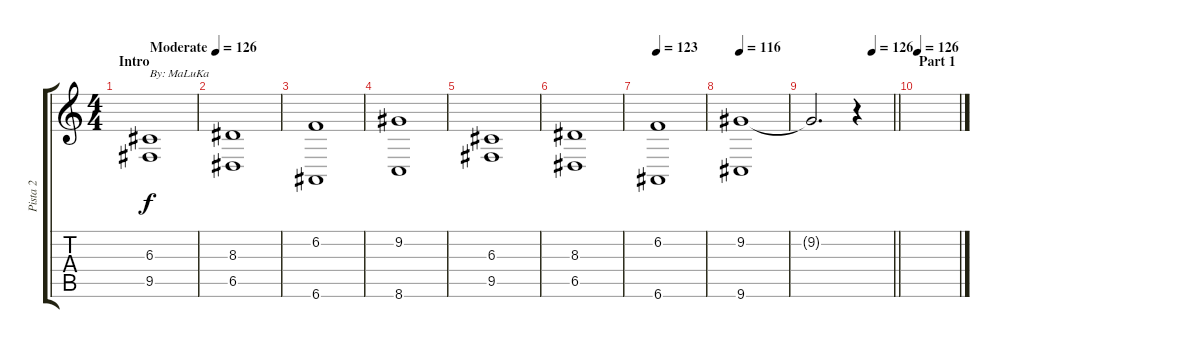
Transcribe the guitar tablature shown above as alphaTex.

\track ("Pista 2" "Pista 2") {instrument violin}
\staff {score tabs}
\tuning (E4 B3 G3 D3 A2 E2) {hide}
\ts (4 4)
\section ("" "Intro")
\tempo (126 "Moderate")
\clef g2
\ks c
(6.3 9.5).1{txt "By: MaLuKa" dy f instrument violin} |
(8.3 6.5).1 |
(6.2 6.6).1 |
(9.2 8.6).1 |
(6.3 9.5).1 |
(8.3 6.5).1 |
\tempo 123
(6.2 6.6).1 |
\tempo 116
(9.2 9.6).1 |
\tempo (126 0.75)
\barLineRight lightlight
9.2{t}.2{d} r.4 |
\section ("" "Part 1")
\tempo 126
